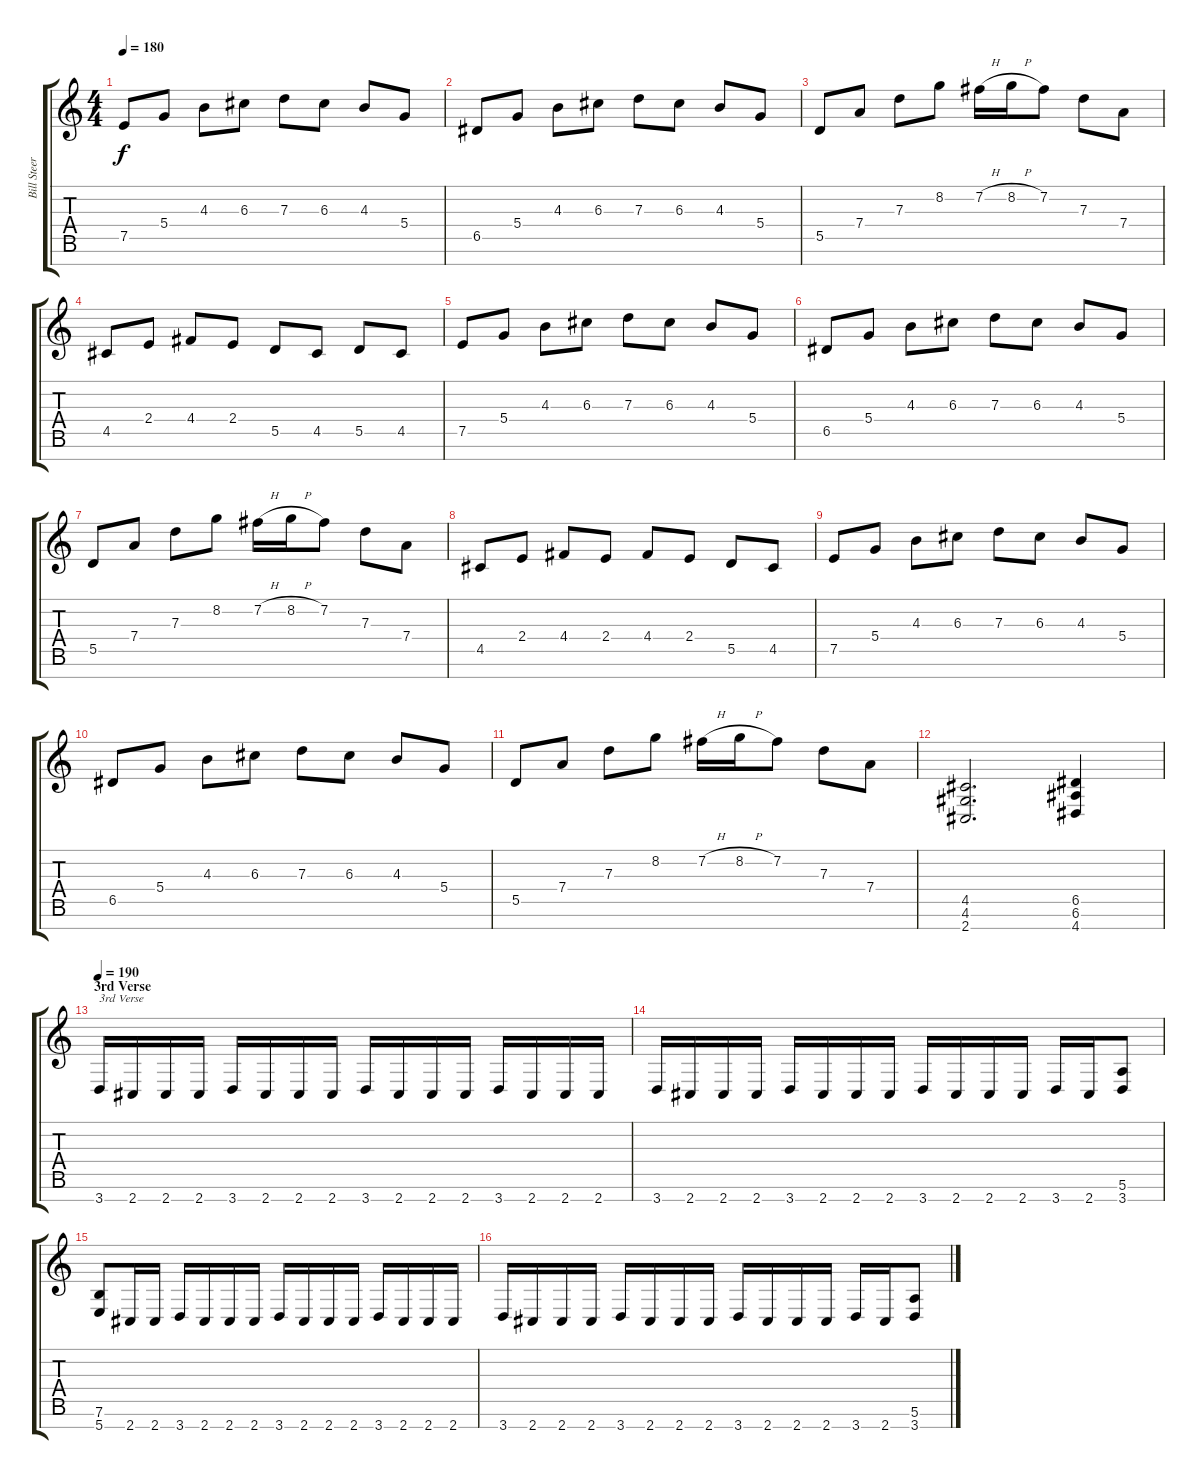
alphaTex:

\track ("Bill Steer" "Bill Steer") {instrument distortionguitar}
\staff {score tabs}
\tuning (E4 B3 G3 D3 A2 E2 B1) {hide}
\ts (4 4)
\tempo 180
\clef g2
\ks c
7.5.8{dy f} 5.4.8 4.3.8 6.3.8 7.3.8 6.3.8 4.3.8 5.4.8 |
6.5.8 5.4.8 4.3.8 6.3.8 7.3.8 6.3.8 4.3.8 5.4.8 |
5.5.8 7.4.8 7.3.8 8.2.8 7.2{h}.16 8.2{h}.16 7.2.8 7.3.8 7.4.8 |
4.5.8 2.4.8 4.4.8 2.4.8 5.5.8 4.5.8 5.5.8 4.5.8 |
7.5.8 5.4.8 4.3.8 6.3.8 7.3.8 6.3.8 4.3.8 5.4.8 |
6.5.8 5.4.8 4.3.8 6.3.8 7.3.8 6.3.8 4.3.8 5.4.8 |
5.5.8 7.4.8 7.3.8 8.2.8 7.2{h}.16 8.2{h}.16 7.2.8 7.3.8 7.4.8 |
4.5.8 2.4.8 4.4.8 2.4.8 4.4.8 2.4.8 5.5.8 4.5.8 |
7.5.8 5.4.8 4.3.8 6.3.8 7.3.8 6.3.8 4.3.8 5.4.8 |
6.5.8 5.4.8 4.3.8 6.3.8 7.3.8 6.3.8 4.3.8 5.4.8 |
5.5.8 7.4.8 7.3.8 8.2.8 7.2{h}.16 8.2{h}.16 7.2.8 7.3.8 7.4.8 |
(4.5 4.6 2.7).2{d} (6.5 6.6 4.7).4 |
\section ("" "3rd Verse")
\tempo 190
3.7.16{txt "3rd Verse"} 2.7.16 2.7.16 2.7.16 3.7.16 2.7.16 2.7.16 2.7.16 3.7.16 2.7.16 2.7.16 2.7.16 3.7.16 2.7.16 2.7.16 2.7.16 |
3.7.16 2.7.16 2.7.16 2.7.16 3.7.16 2.7.16 2.7.16 2.7.16 3.7.16 2.7.16 2.7.16 2.7.16 3.7.16 2.7.16 (5.6 3.7).8 |
(7.6 5.7).8 2.7.16 2.7.16 3.7.16 2.7.16 2.7.16 2.7.16 3.7.16 2.7.16 2.7.16 2.7.16 3.7.16 2.7.16 2.7.16 2.7.16 |
3.7.16 2.7.16 2.7.16 2.7.16 3.7.16 2.7.16 2.7.16 2.7.16 3.7.16 2.7.16 2.7.16 2.7.16 3.7.16 2.7.16 (5.6 3.7).8
